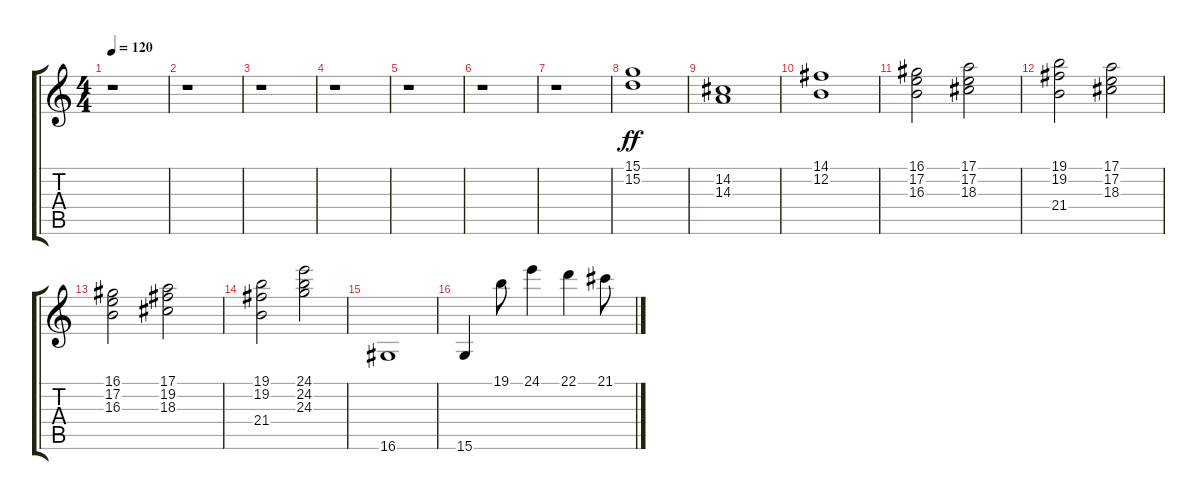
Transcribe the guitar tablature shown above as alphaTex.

\track "" {instrument stringensemble2}
\staff {score tabs}
\tuning (E4 B3 G3 D3 A2 E2) {hide}
\ts (4 4)
\tempo 120
\clef g2
\ks c
r.1{dy ff} |
r.1 |
r.1 |
r.1 |
r.1 |
r.1 |
r.1 |
(15.1 15.2).1 |
(14.2 14.3).1 |
(14.1 12.2).1 |
(16.1 17.2 16.3).2 (17.1 17.2 18.3).2 |
(19.1 19.2 21.4).2 (17.1 17.2 18.3).2 |
(16.1 17.2 16.3).2 (17.1 19.2 18.3).2 |
(19.1 19.2 21.4).2 (24.1 24.2 24.3).2 |
16.6.1 |
15.6.4 19.1.8 24.1.4 22.1.4 21.1.8
